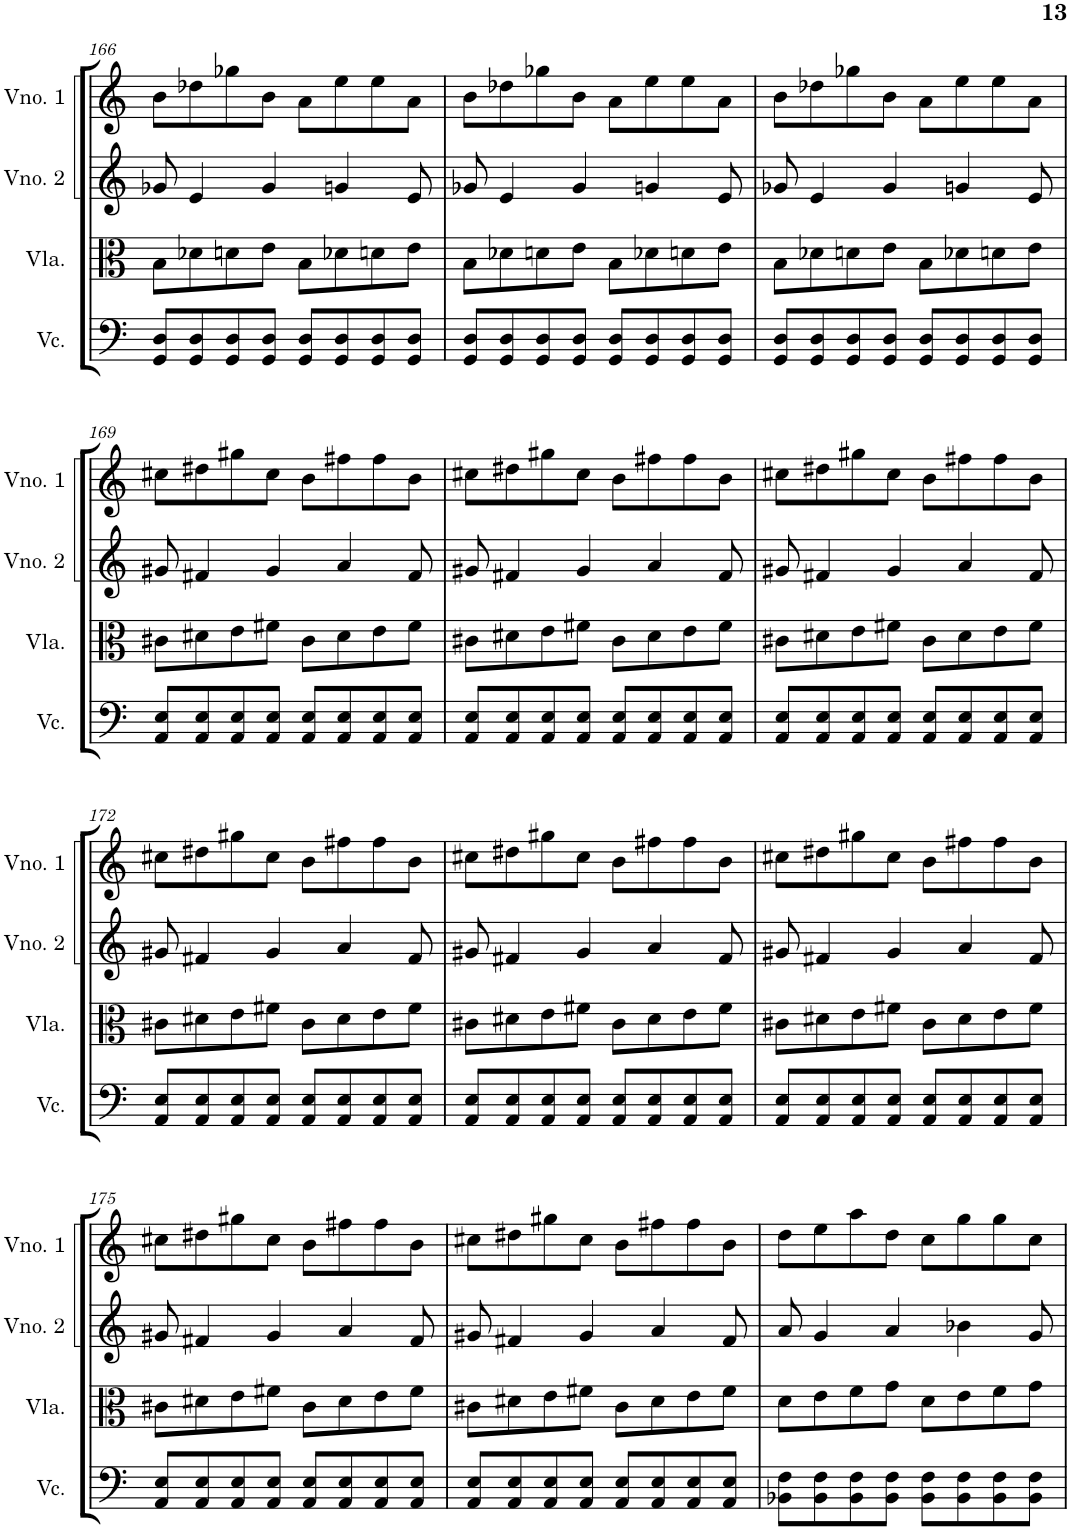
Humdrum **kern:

**kern	**kern	**kern	**kern
*part4	*part3	*part2	*part1
*staff4	*staff3	*staff2	*staff1
*I"Violoncelo	*I"Viola	*I"Violino 2	*I"Violino 1
*I'Vc.	*I'Vla.	*I'Vno. 2	*I'Vno. 1
!!LO:PB:g=z
*clefF4	*clefC3	*clefG2	*clefG2
*k[]	*k[]	*k[]	*k[]
*M4/4	*M4/4	*M4/4	*M4/4
=166	=166	=166	=166
8GG/ 8D/L	8B\L	8g-X/	8b\L
8GG/ 8D/	8d-X\	4e/	8dd-X\
8GG/ 8D/	8dn\	.	8gg-X\
8GG/ 8D/J	8e\J	4g-/	8b\J
8GG/ 8D/L	8B\L	.	8a\L
8GG/ 8D/	8d-X\	4gn/	8ee\
8GG/ 8D/	8dn\	.	8ee\
8GG/ 8D/J	8e\J	8e/	8a\J
=167	=167	=167	=167
8GG/ 8D/L	8B\L	8g-X/	8b\L
8GG/ 8D/	8d-X\	4e/	8dd-X\
8GG/ 8D/	8dn\	.	8gg-X\
8GG/ 8D/J	8e\J	4g-/	8b\J
8GG/ 8D/L	8B\L	.	8a\L
8GG/ 8D/	8d-X\	4gn/	8ee\
8GG/ 8D/	8dn\	.	8ee\
8GG/ 8D/J	8e\J	8e/	8a\J
=168	=168	=168	=168
8GG/ 8D/L	8B\L	8g-X/	8b\L
8GG/ 8D/	8d-X\	4e/	8dd-X\
8GG/ 8D/	8dn\	.	8gg-X\
8GG/ 8D/J	8e\J	4g-/	8b\J
8GG/ 8D/L	8B\L	.	8a\L
8GG/ 8D/	8d-X\	4gn/	8ee\
8GG/ 8D/	8dn\	.	8ee\
8GG/ 8D/J	8e\J	8e/	8a\J
!!LO:LB:g=z
=169	=169	=169	=169
8AA/ 8E/L	8c#X\L	8g#X/	8cc#X\L
8AA/ 8E/	8d#X\	4f#X/	8dd#X\
8AA/ 8E/	8e\	.	8gg#X\
8AA/ 8E/J	8f#X\J	4g#/	8cc#\J
8AA/ 8E/L	8c#\L	.	8b\L
8AA/ 8E/	8d#\	4a/	8ff#X\
8AA/ 8E/	8e\	.	8ff#\
8AA/ 8E/J	8f#\J	8f#/	8b\J
=170	=170	=170	=170
8AA/ 8E/L	8c#X\L	8g#X/	8cc#X\L
8AA/ 8E/	8d#X\	4f#X/	8dd#X\
8AA/ 8E/	8e\	.	8gg#X\
8AA/ 8E/J	8f#X\J	4g#/	8cc#\J
8AA/ 8E/L	8c#\L	.	8b\L
8AA/ 8E/	8d#\	4a/	8ff#X\
8AA/ 8E/	8e\	.	8ff#\
8AA/ 8E/J	8f#\J	8f#/	8b\J
=171	=171	=171	=171
8AA/ 8E/L	8c#X\L	8g#X/	8cc#X\L
8AA/ 8E/	8d#X\	4f#X/	8dd#X\
8AA/ 8E/	8e\	.	8gg#X\
8AA/ 8E/J	8f#X\J	4g#/	8cc#\J
8AA/ 8E/L	8c#\L	.	8b\L
8AA/ 8E/	8d#\	4a/	8ff#X\
8AA/ 8E/	8e\	.	8ff#\
8AA/ 8E/J	8f#\J	8f#/	8b\J
!!LO:LB:g=z
=172	=172	=172	=172
8AA/ 8E/L	8c#X\L	8g#X/	8cc#X\L
8AA/ 8E/	8d#X\	4f#X/	8dd#X\
8AA/ 8E/	8e\	.	8gg#X\
8AA/ 8E/J	8f#X\J	4g#/	8cc#\J
8AA/ 8E/L	8c#\L	.	8b\L
8AA/ 8E/	8d#\	4a/	8ff#X\
8AA/ 8E/	8e\	.	8ff#\
8AA/ 8E/J	8f#\J	8f#/	8b\J
=173	=173	=173	=173
8AA/ 8E/L	8c#X\L	8g#X/	8cc#X\L
8AA/ 8E/	8d#X\	4f#X/	8dd#X\
8AA/ 8E/	8e\	.	8gg#X\
8AA/ 8E/J	8f#X\J	4g#/	8cc#\J
8AA/ 8E/L	8c#\L	.	8b\L
8AA/ 8E/	8d#\	4a/	8ff#X\
8AA/ 8E/	8e\	.	8ff#\
8AA/ 8E/J	8f#\J	8f#/	8b\J
=174	=174	=174	=174
8AA/ 8E/L	8c#X\L	8g#X/	8cc#X\L
8AA/ 8E/	8d#X\	4f#X/	8dd#X\
8AA/ 8E/	8e\	.	8gg#X\
8AA/ 8E/J	8f#X\J	4g#/	8cc#\J
8AA/ 8E/L	8c#\L	.	8b\L
8AA/ 8E/	8d#\	4a/	8ff#X\
8AA/ 8E/	8e\	.	8ff#\
8AA/ 8E/J	8f#\J	8f#/	8b\J
!!LO:LB:g=z
=175	=175	=175	=175
8AA/ 8E/L	8c#X\L	8g#X/	8cc#X\L
8AA/ 8E/	8d#X\	4f#X/	8dd#X\
8AA/ 8E/	8e\	.	8gg#X\
8AA/ 8E/J	8f#X\J	4g#/	8cc#\J
8AA/ 8E/L	8c#\L	.	8b\L
8AA/ 8E/	8d#\	4a/	8ff#X\
8AA/ 8E/	8e\	.	8ff#\
8AA/ 8E/J	8f#\J	8f#/	8b\J
=176	=176	=176	=176
8AA/ 8E/L	8c#X\L	8g#X/	8cc#X\L
8AA/ 8E/	8d#X\	4f#X/	8dd#X\
8AA/ 8E/	8e\	.	8gg#X\
8AA/ 8E/J	8f#X\J	4g#/	8cc#\J
8AA/ 8E/L	8c#\L	.	8b\L
8AA/ 8E/	8d#\	4a/	8ff#X\
8AA/ 8E/	8e\	.	8ff#\
8AA/ 8E/J	8f#\J	8f#/	8b\J
=177	=177	=177	=177
8BB-X\ 8F\L	8d\L	8a/	8dd\L
8BB-\ 8F\	8e\	4g/	8ee\
8BB-\ 8F\	8f\	.	8aa\
8BB-\ 8F\J	8g\J	4a/	8dd\J
8BB-\ 8F\L	8d\L	.	8cc\L
8BB-\ 8F\	8e\	4b-X\	8gg\
8BB-\ 8F\	8f\	.	8gg\
8BB-\ 8F\J	8g\J	8g/	8cc\J
=	=	=	=
*-	*-	*-	*-
